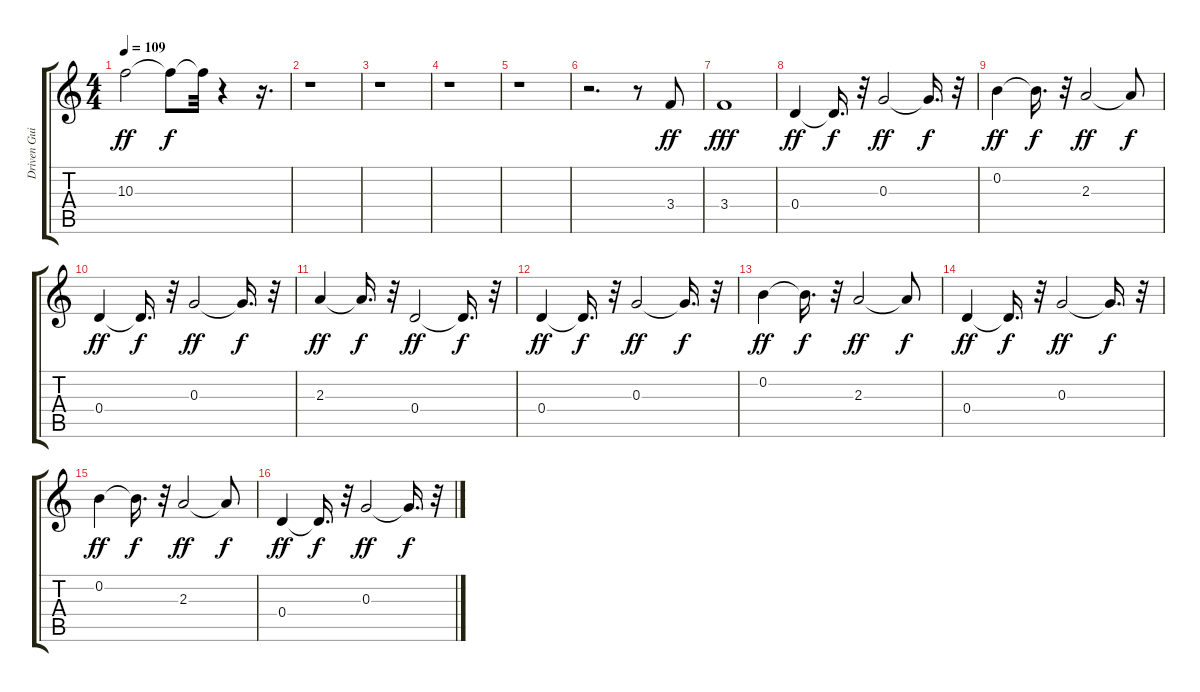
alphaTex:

\track ("Driven Guitar       " "Driven Gui") {instrument overdrivenguitar}
\staff {score tabs}
\tuning (E4 B3 G3 D3 A2 E2) {hide}
\ts (4 4)
\tempo 109
\clef g2
\ks c
10.3.2{dy ff} 10.3{t}.8{dy f} 10.3{t}.32 r.4 r.16{d} |
r.1 |
r.1 |
r.1 |
r.1 |
r.2{d} r.8 3.4.8{dy ff} |
3.4.1{dy fff} |
0.4.4{dy ff} 0.4{t}.16{d dy f} r.32 0.3.2{dy ff} 0.3{t}.16{d dy f} r.32 |
0.2.4{dy ff} 0.2{t}.16{d dy f} r.32 2.3.2{dy ff} 2.3{t}.8{dy f} |
0.4.4{dy ff} 0.4{t}.16{d dy f} r.32 0.3.2{dy ff} 0.3{t}.16{d dy f} r.32 |
2.3.4{dy ff} 2.3{t}.16{d dy f} r.32 0.4.2{dy ff} 0.4{t}.16{d dy f} r.32 |
0.4.4{dy ff} 0.4{t}.16{d dy f} r.32 0.3.2{dy ff} 0.3{t}.16{d dy f} r.32 |
0.2.4{dy ff} 0.2{t}.16{d dy f} r.32 2.3.2{dy ff} 2.3{t}.8{dy f} |
0.4.4{dy ff} 0.4{t}.16{d dy f} r.32 0.3.2{dy ff} 0.3{t}.16{d dy f} r.32 |
0.2.4{dy ff} 0.2{t}.16{d dy f} r.32 2.3.2{dy ff} 2.3{t}.8{dy f} |
0.4.4{dy ff} 0.4{t}.16{d dy f} r.32 0.3.2{dy ff} 0.3{t}.16{d dy f} r.32
